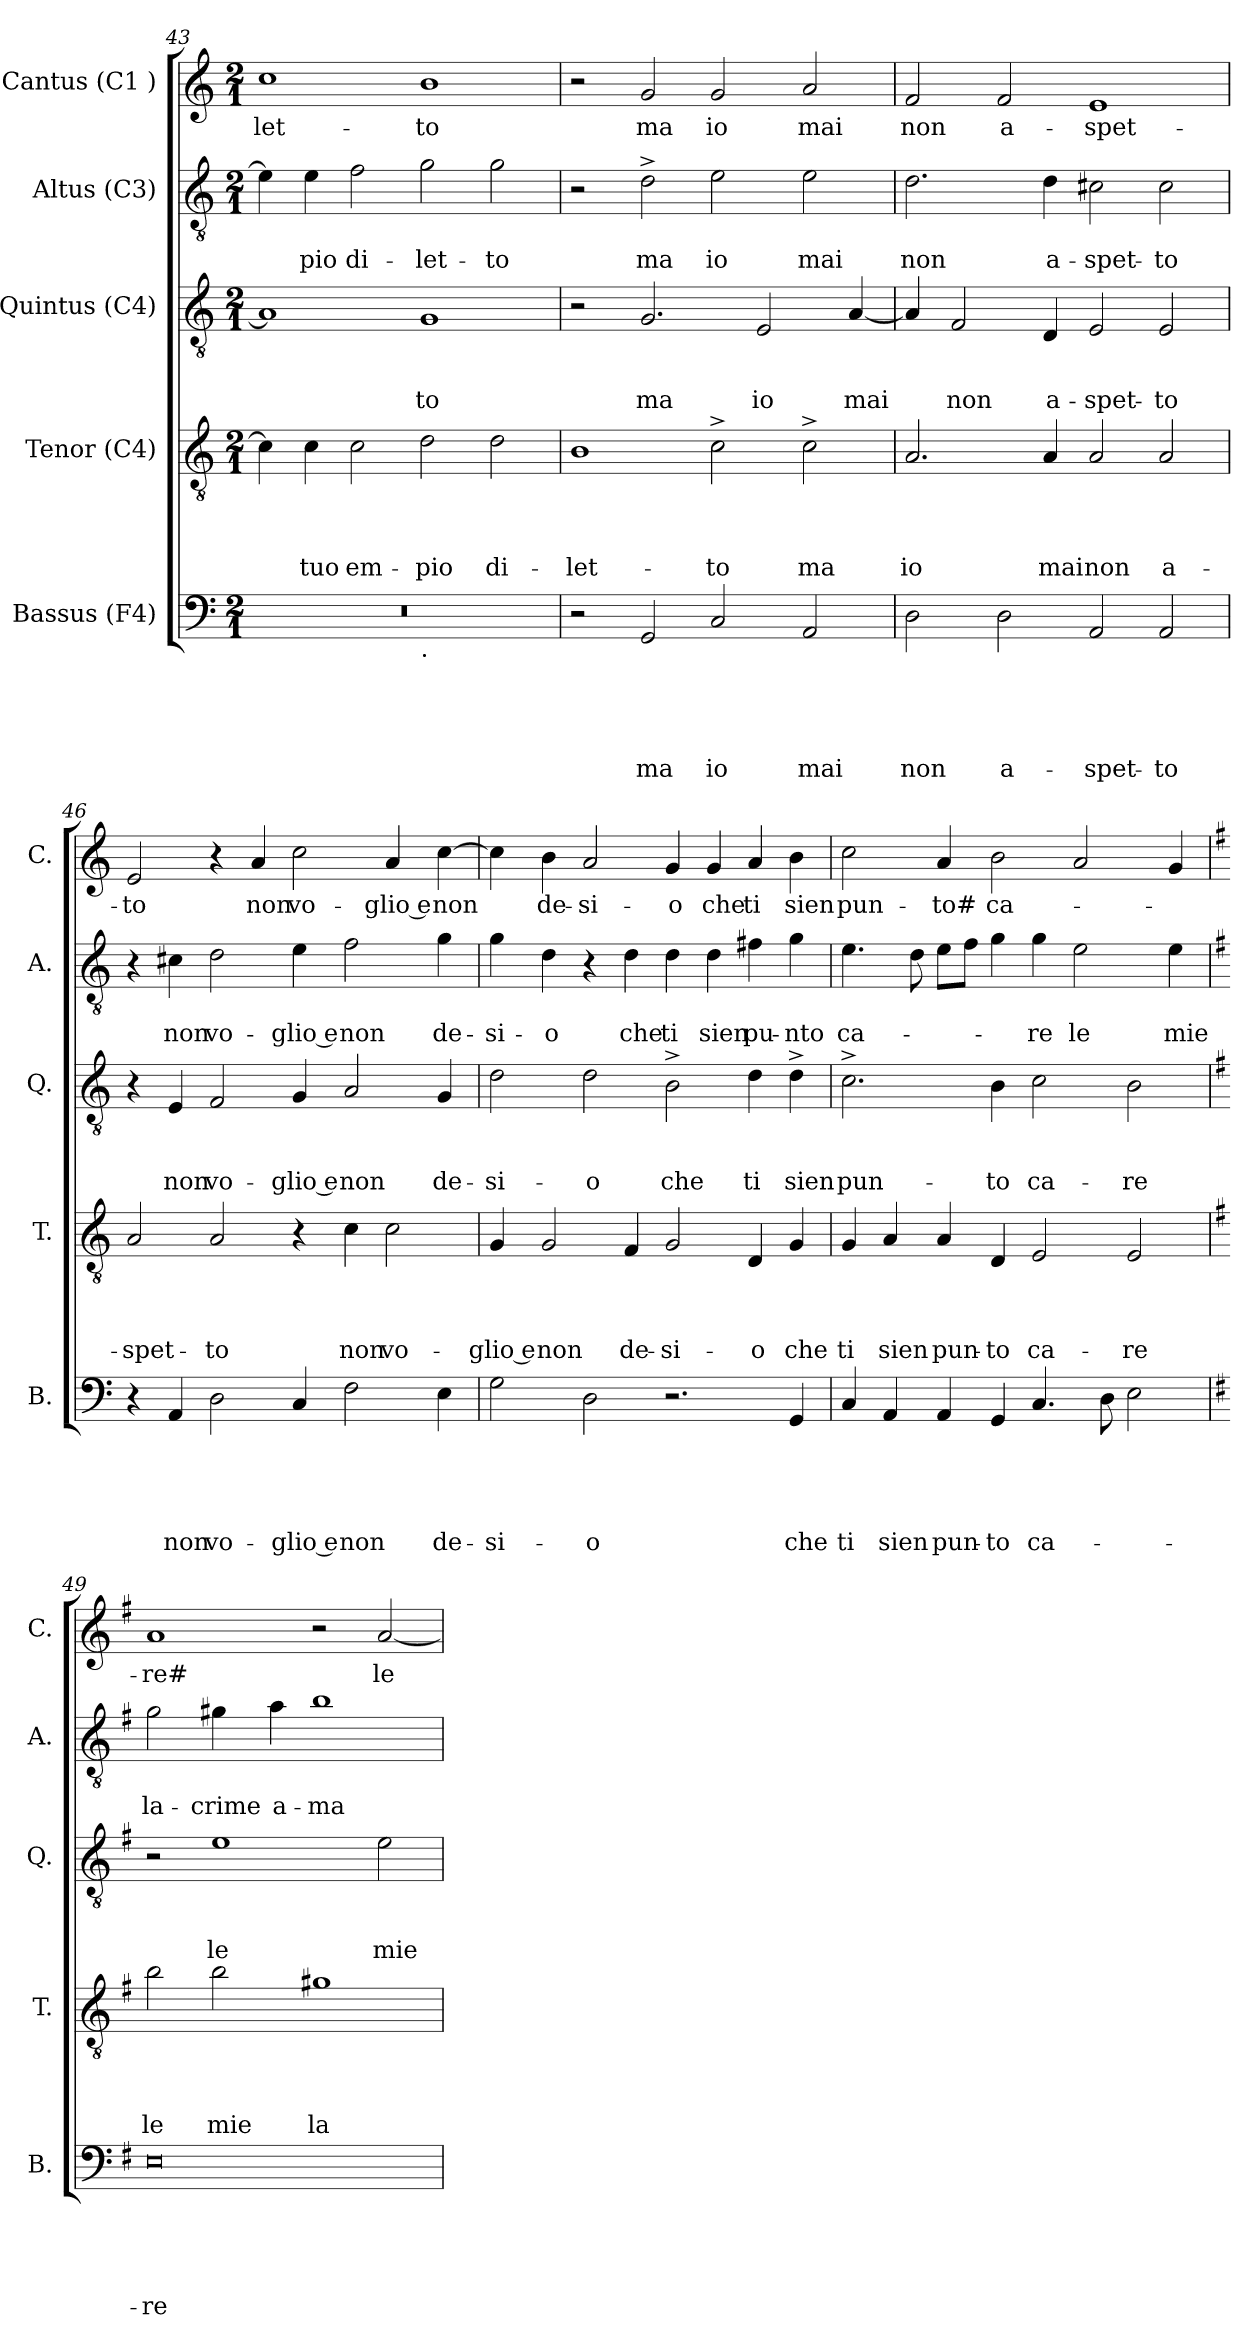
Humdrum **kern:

**kern	**text	**text	**text	**text	**text	**kern	**text	**text	**text	**text	**kern	**text	**text	**text	**kern	**text	**text	**kern	**text
*part5	*part5	*part5	*part5	*part5	*part5	*part4	*part4	*part4	*part4	*part4	*part3	*part3	*part3	*part3	*part2	*part2	*part2	*part1	*part1
*staff5	*staff5	*staff5	*staff5	*staff5	*staff5	*staff4	*staff4	*staff4	*staff4	*staff4	*staff3	*staff3	*staff3	*staff3	*staff2	*staff2	*staff2	*staff1	*staff1
*I"Bassus (F4)	*	*	*	*	*	*I"Tenor (C4)	*	*	*	*	*I"Quintus (C4)	*	*	*	*I"Altus (C3)	*	*	*I"Cantus (C1 )	*
*I'B.	*	*	*	*	*	*I'T.	*	*	*	*	*I'Q.	*	*	*	*I'A.	*	*	*I'C.	*
*clefF4	*	*	*	*	*	*clefGv2	*	*	*	*	*clefGv2	*	*	*	*clefGv2	*	*	*clefG2	*
*k[]	*	*	*	*	*	*k[]	*	*	*	*	*k[]	*	*	*	*k[]	*	*	*k[]	*
*C:	*	*	*	*	*	*C:	*	*	*	*	*C:	*	*	*	*C:	*	*	*C:	*
*M2/1	*	*	*	*	*	*M2/1	*	*	*	*	*M2/1	*	*	*	*M2/1	*	*	*M2/1	*
=43	=43	=43	=43	=43	=43	=43	=43	=43	=43	=43	=43	=43	=43	=43	=43	=43	=43	=43	=43
!	!	!	!	!	!	!	!	!	!	!	!	!	!	!	!	!	!	!	!LO:LY:b
*^	*	*	*	*	*	*	*	*	*	*	*	*	*	*	*	*	*	*	*
0r	1ryy	.	.	.	.	.	4c\]	.	.	.	.	1A]	.	.	.	4e\]	.	.	1cc	-let-
!	!	!	!	!	!	!	!	!	!	!	!LO:LY:b	!	!	!	!	!	!	!LO:LY:b	!	!
.	.	.	.	.	.	.	4c\	.	.	.	tuo	.	.	.	.	4e\	.	-pio	.	.
!	!	!	!	!	!	!	!	!	!	!	!LO:LY:b	!	!	!	!	!	!	!LO:LY:b	!	!
.	.	.	.	.	.	.	2c\	.	.	.	em-	.	.	.	.	2f\	.	di-	.	.
!	!LO:TX:b:t=.	!	!	!	!	!	!	!	!	!	!	!	!	!	!	!	!	!	!	!
!	!	!	!	!	!	!	!	!	!	!	!LO:LY:b	!	!	!	!LO:LY:b	!	!	!LO:LY:b	!	!LO:LY:b
.	1ryy	.	.	.	.	.	2d\	.	.	.	-pio	1G	.	.	-to	2g\	.	-let-	1b	-to
!	!	!	!	!	!	!	!	!	!	!	!LO:LY:b	!	!	!	!	!	!	!LO:LY:b	!	!
.	.	.	.	.	.	.	2d\	.	.	.	di-	.	.	.	.	2g\	.	-to	.	.
=44	=44	=44	=44	=44	=44	=44	=44	=44	=44	=44	=44	=44	=44	=44	=44	=44	=44	=44	=44	=44
!	!	!	!	!	!	!	!	!	!	!	!LO:LY:b	!	!	!	!	!	!	!	!	!
*v	*v	*	*	*	*	*	*	*	*	*	*	*	*	*	*	*	*	*	*	*
2r	.	.	.	.	.	1B	.	.	.	-let-	2r	.	.	.	2r	.	.	2r	.
!	!	!	!	!	!LO:LY:b	!	!	!	!	!	!	!	!	!LO:LY:b	!	!	!LO:LY:b	!	!LO:LY:b
2GG/	.	.	.	.	ma	.	.	.	.	.	2.G/	.	.	ma	2d^>\	.	ma	2g/	ma
!	!	!	!	!	!LO:LY:b	!	!	!	!	!LO:LY:b	!	!	!	!	!	!	!LO:LY:b	!	!LO:LY:b
2C/	.	.	.	.	io	2c^>\	.	.	.	-to	.	.	.	.	2e\	.	io	2g/	io
!	!	!	!	!	!	!	!	!	!	!	!	!	!	!LO:LY:b	!	!	!	!	!
.	.	.	.	.	.	.	.	.	.	.	2E/	.	.	io	.	.	.	.	.
!	!	!	!	!	!LO:LY:b	!	!	!	!	!LO:LY:b	!	!	!	!	!	!	!LO:LY:b	!	!LO:LY:b
2AA/	.	.	.	.	mai	2c^>\	.	.	.	ma	.	.	.	.	2e\	.	mai	2a/	mai
!	!	!	!	!	!	!	!	!	!	!	!	!	!	!LO:LY:b	!	!	!	!	!
.	.	.	.	.	.	.	.	.	.	.	[<4A/	.	.	mai	.	.	.	.	.
=45	=45	=45	=45	=45	=45	=45	=45	=45	=45	=45	=45	=45	=45	=45	=45	=45	=45	=45	=45
!	!	!	!	!	!LO:LY:b	!	!	!	!	!LO:LY:b	!	!	!	!	!	!	!LO:LY:b	!	!LO:LY:b
2D\	.	.	.	.	non	2.A/	.	.	.	io	4A/]	.	.	.	2.d\	.	non	2f/	non
!	!	!	!	!	!	!	!	!	!	!	!	!	!	!LO:LY:b	!	!	!	!	!
.	.	.	.	.	.	.	.	.	.	.	2F/	.	.	non	.	.	.	.	.
!	!	!	!	!	!LO:LY:b	!	!	!	!	!	!	!	!	!	!	!	!	!	!LO:LY:b
2D\	.	.	.	.	a-	.	.	.	.	.	.	.	.	.	.	.	.	2f/	a-
!	!	!	!	!	!	!	!	!	!	!LO:LY:b	!	!	!	!LO:LY:b	!	!	!LO:LY:b	!	!
.	.	.	.	.	.	4A/	.	.	.	mai	4D/	.	.	a-	4d\	.	a-	.	.
!	!	!	!	!	!LO:LY:b	!	!	!	!	!LO:LY:b	!	!	!	!LO:LY:b	!	!	!LO:LY:b	!	!LO:LY:b
2AA/	.	.	.	.	-spet-	2A/	.	.	.	non	2E/	.	.	-spet-	2c#X\	.	-spet-	1e	-spet-
!	!	!	!	!	!LO:LY:b	!	!	!	!	!LO:LY:b	!	!	!	!LO:LY:b	!	!	!LO:LY:b	!	!
2AA/	.	.	.	.	-to	2A/	.	.	.	a-	2E/	.	.	-to	2c#\	.	-to	.	.
!!LO:LB:g=z
=46	=46	=46	=46	=46	=46	=46	=46	=46	=46	=46	=46	=46	=46	=46	=46	=46	=46	=46	=46
!	!	!	!	!	!	!	!	!	!	!LO:LY:b	!	!	!	!	!	!	!	!	!LO:LY:b
4r	.	.	.	.	.	2A/	.	.	.	-spet-	4r	.	.	.	4r	.	.	2e/	-to
!	!	!	!	!	!LO:LY:b	!	!	!	!	!	!	!	!	!LO:LY:b	!	!	!LO:LY:b	!	!
4AA/	.	.	.	.	non	.	.	.	.	.	4E/	.	.	non	4c#\	.	non	.	.
!	!	!	!	!	!LO:LY:b	!	!	!	!	!LO:LY:b	!	!	!	!LO:LY:b	!	!	!LO:LY:b	!	!
2D\	.	.	.	.	vo-	2A/	.	.	.	-to	2F/	.	.	vo-	2d\	.	vo-	4r	.
!	!	!	!	!	!	!	!	!	!	!	!	!	!	!	!	!	!	!	!LO:LY:b
.	.	.	.	.	.	.	.	.	.	.	.	.	.	.	.	.	.	4a/	non
!	!	!	!	!	!LO:LY:b:rj	!	!	!	!	!	!	!	!	!LO:LY:b:rj	!	!	!LO:LY:b:rj	!	!LO:LY:b
4C/	.	.	.	.	-glio e	4r	.	.	.	.	4G/	.	.	-glio e	4e\	.	-glio e	2cc\	vo-
!	!	!	!	!	!LO:LY:b	!	!	!	!	!LO:LY:b	!	!	!	!LO:LY:b	!	!	!LO:LY:b	!	!
2F\	.	.	.	.	non	4c\	.	.	.	non	2A/	.	.	non	2f\	.	non	.	.
!	!	!	!	!	!	!	!	!	!	!LO:LY:b	!	!	!	!	!	!	!	!	!LO:LY:b:rj
.	.	.	.	.	.	2c\	.	.	.	vo-	.	.	.	.	.	.	.	4a/	-glio e
!	!	!	!	!	!LO:LY:b	!	!	!	!	!	!	!	!	!LO:LY:b	!	!	!LO:LY:b	!	!LO:LY:b
4E\	.	.	.	.	de-	.	.	.	.	.	4G/	.	.	de-	4g\	.	de-	[>4cc\	non
=47	=47	=47	=47	=47	=47	=47	=47	=47	=47	=47	=47	=47	=47	=47	=47	=47	=47	=47	=47
!	!	!	!	!	!LO:LY:b	!	!	!	!	!LO:LY:b:rj	!	!	!	!LO:LY:b	!	!	!LO:LY:b	!	!
2G\	.	.	.	.	-si-	4G/	.	.	.	-glio e	2d\	.	.	-si-	4g\	.	-si-	4cc\]	.
!	!	!	!	!	!	!	!	!	!	!LO:LY:b	!	!	!	!	!	!	!LO:LY:b	!	!LO:LY:b
.	.	.	.	.	.	2G/	.	.	.	non	.	.	.	.	4d\	.	-o	4b\	de-
!	!	!	!	!	!LO:LY:b	!	!	!	!	!	!	!	!	!LO:LY:b	!	!	!	!	!LO:LY:b
2D\	.	.	.	.	-o	.	.	.	.	.	2d\	.	.	-o	4r	.	.	2a/	-si-
!	!	!	!	!	!	!	!	!	!	!LO:LY:b	!	!	!	!	!	!	!LO:LY:b	!	!
.	.	.	.	.	.	4F/	.	.	.	de-	.	.	.	.	4d\	.	che	.	.
!	!	!	!	!	!	!	!	!	!	!LO:LY:b	!	!	!	!LO:LY:b	!	!	!LO:LY:b	!	!LO:LY:b
2.r	.	.	.	.	.	2G/	.	.	.	-si-	2B^>\	.	.	che	4d\	.	ti	4g/	-o
!	!	!	!	!	!	!	!	!	!	!	!	!	!	!	!	!	!LO:LY:b	!	!LO:LY:b
.	.	.	.	.	.	.	.	.	.	.	.	.	.	.	4d\	.	sien	4g/	che
!	!	!	!	!	!	!	!	!	!	!LO:LY:b	!	!	!	!LO:LY:b	!	!	!LO:LY:b	!	!LO:LY:b
.	.	.	.	.	.	4D/	.	.	.	-o	4d\	.	.	ti	4f#X\	.	pu-	4a/	ti
!	!	!	!	!	!LO:LY:b	!	!	!	!	!LO:LY:b	!	!	!	!LO:LY:b	!	!	!LO:LY:b:rj	!	!LO:LY:b
4GG/	.	.	.	.	che	4G/	.	.	.	che	4d^>\	.	.	sien	4g\	.	-nto	4b\	sien
=48	=48	=48	=48	=48	=48	=48	=48	=48	=48	=48	=48	=48	=48	=48	=48	=48	=48	=48	=48
!	!	!	!	!	!LO:LY:b	!	!	!	!	!LO:LY:b	!	!	!	!LO:LY:b	!	!	!LO:LY:b	!	!LO:LY:b
4C/	.	.	.	.	ti	4G/	.	.	.	ti	2.c^>\	.	.	pun-	4.e\	.	ca-	2cc\	pun-
!	!	!	!	!	!LO:LY:b	!	!	!	!	!LO:LY:b	!	!	!	!	!	!	!	!	!
4AA/	.	.	.	.	sien	4A/	.	.	.	sien	.	.	.	.	.	.	.	.	.
.	.	.	.	.	.	.	.	.	.	.	.	.	.	.	8d\	.	.	.	.
!	!	!	!	!	!LO:LY:b	!	!	!	!	!LO:LY:b	!	!	!	!	!	!	!	!	!LO:LY:b
4AA/	.	.	.	.	pun-	4A/	.	.	.	pun-	.	.	.	.	8e\L	.	.	4a/	-to#
.	.	.	.	.	.	.	.	.	.	.	.	.	.	.	8f\J	.	.	.	.
!	!	!	!	!	!LO:LY:b	!	!	!	!	!LO:LY:b	!	!	!	!LO:LY:b	!	!	!	!	!LO:LY:b
4GG/	.	.	.	.	-to	4D/	.	.	.	-to	4B\	.	.	-to	4g\	.	.	2b\	ca-
!	!	!	!	!	!LO:LY:b	!	!	!	!	!LO:LY:b	!	!	!	!LO:LY:b	!	!	!LO:LY:b	!	!
4.C/	.	.	.	.	ca-	2E/	.	.	.	ca-	2c\	.	.	ca-	4g\	.	-re	.	.
!	!	!	!	!	!	!	!	!	!	!	!	!	!	!	!	!	!LO:LY:b	!	!
.	.	.	.	.	.	.	.	.	.	.	.	.	.	.	2e\	.	le	2a/	.
8D\	.	.	.	.	.	.	.	.	.	.	.	.	.	.	.	.	.	.	.
!	!	!	!	!	!	!	!	!	!	!LO:LY:b	!	!	!	!LO:LY:b	!	!	!	!	!
2E\	.	.	.	.	.	2E/	.	.	.	-re	2B\	.	.	-re	.	.	.	.	.
!	!	!	!	!	!	!	!	!	!	!	!	!	!	!	!	!	!LO:LY:b	!	!
.	.	.	.	.	.	.	.	.	.	.	.	.	.	.	4e\	.	mie	4g/	.
!!LO:PB:g=z
=49	=49	=49	=49	=49	=49	=49	=49	=49	=49	=49	=49	=49	=49	=49	=49	=49	=49	=49	=49
*k[f#]	*	*	*	*	*	*k[f#]	*	*	*	*	*k[f#]	*	*	*	*k[f#]	*	*	*k[f#]	*
*G:	*	*	*	*	*	*G:	*	*	*	*	*G:	*	*	*	*G:	*	*	*G:	*
!	!	!	!	!	!LO:LY:b:rj	!	!	!	!	!LO:LY:b	!	!	!	!	!	!	!LO:LY:b	!	!LO:LY:b:rj
0E	.	.	.	.	-re	2b\	.	.	.	le	2r	.	.	.	2g\	.	la-	1a	-re#
!	!	!	!	!	!	!	!	!	!	!LO:LY:b	!	!	!	!LO:LY:b	!	!	!LO:LY:b	!	!
.	.	.	.	.	.	2b\	.	.	.	mie	1e	.	.	le	4g#\	.	-cri­me	.	.
!	!	!	!	!	!	!	!	!	!	!	!	!	!	!	!	!	!LO:LY:b	!	!
.	.	.	.	.	.	.	.	.	.	.	.	.	.	.	4a\	.	a-	.	.
!	!	!	!	!	!	!	!	!	!	!LO:LY:b	!	!	!	!	!	!	!LO:LY:b:rj	!	!
.	.	.	.	.	.	1g#X	.	.	.	la-	.	.	.	.	1b	.	-ma-	2r	.
!	!	!	!	!	!	!	!	!	!	!	!	!	!	!LO:LY:b	!	!	!	!	!LO:LY:b
.	.	.	.	.	.	.	.	.	.	.	2e\	.	.	mie	.	.	.	[<2a/	le
=	=	=	=	=	=	=	=	=	=	=	=	=	=	=	=	=	=	=	=
*-	*-	*-	*-	*-	*-	*-	*-	*-	*-	*-	*-	*-	*-	*-	*-	*-	*-	*-	*-
